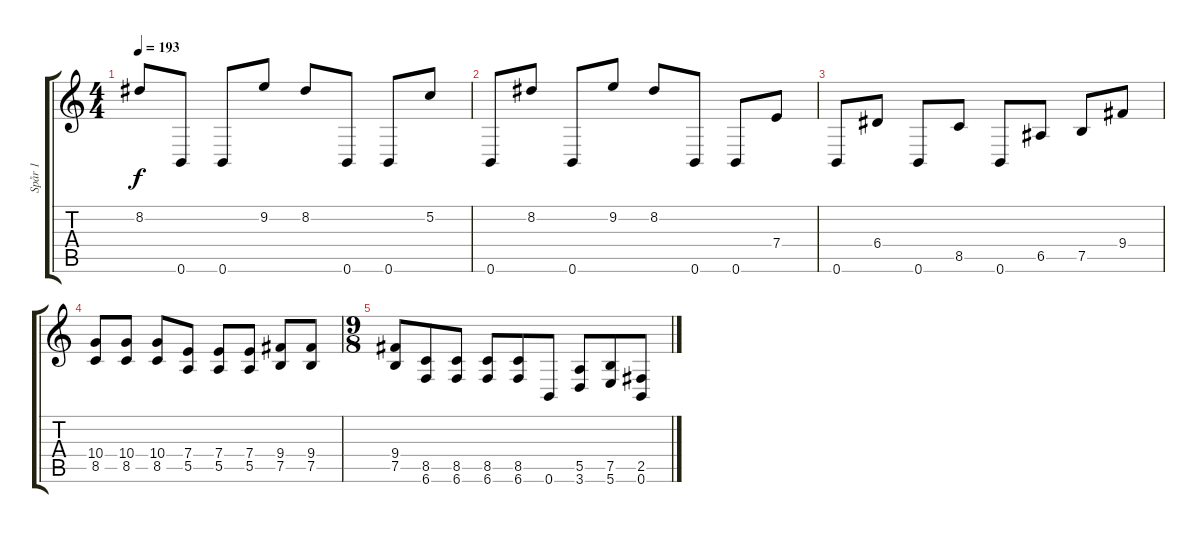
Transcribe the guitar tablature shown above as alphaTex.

\track ("Spår 1" "Spår 1") {instrument distortionguitar}
\staff {score tabs}
\tuning (B3 G3 D3 A2 E2 B1) {hide}
\ts (4 4)
\tempo 193
\clef g2
\ks c
8.2.8{dy f} 0.6.8 0.6.8 9.2.8 8.2.8 0.6.8 0.6.8 5.2.8 |
0.6.8 8.2.8 0.6.8 9.2.8 8.2.8 0.6.8 0.6.8 7.4.8 |
0.6.8 6.4.8 0.6.8 8.5.8 0.6.8 6.5.8 7.5.8 9.4.8 |
(10.4 8.5).8 (10.4 8.5).8 (10.4 8.5).8 (7.4 5.5).8 (7.4 5.5).8 (7.4 5.5).8 (9.4 7.5).8 (9.4 7.5).8 |
\ts (9 8)
(9.4 7.5).8 (8.5 6.6).8 (8.5 6.6).8 (8.5 6.6).8 (8.5 6.6).8 0.6.8 (5.5 3.6).8 (7.5 5.6).8 (2.5 0.6).8
